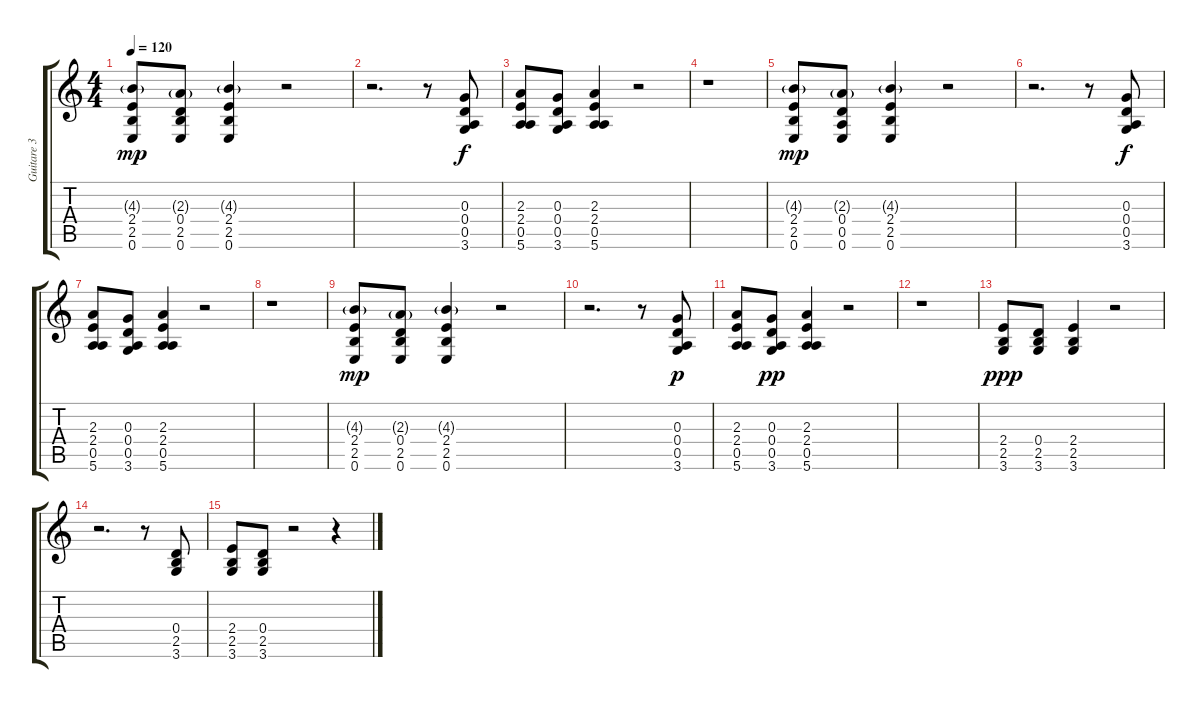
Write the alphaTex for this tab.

\track ("Guitare 3" "Guitare 3") {instrument distortionguitar}
\staff {score tabs}
\tuning (E4 B3 G3 D3 A2 E2) {hide}
\ts (4 4)
\tempo 120
\clef g2
\ks c
(4.3{g} 2.4 2.5 0.6).8{dy mp} (2.3{g} 0.4 2.5 0.6).8 (4.3{g} 2.4 2.5 0.6).4 r.2 |
r.2{d} r.8 (0.3 0.4 0.5 3.6).8{dy f} |
(2.3 2.4 0.5 5.6).8 (0.3 0.4 0.5 3.6).8 (2.3 2.4 0.5 5.6).4 r.2 |
r.1 |
(4.3{g} 2.4 2.5 0.6).8{dy mp} (2.3{g} 0.4 0.5 0.6).8 (4.3{g} 2.4 2.5 0.6).4 r.2 |
r.2{d} r.8 (0.3 0.4 0.5 3.6).8{dy f} |
(2.3 2.4 0.5 5.6).8 (0.3 0.4 0.5 3.6).8 (2.3 2.4 0.5 5.6).4 r.2 |
r.1 |
(4.3{g} 2.4 2.5 0.6).8{dy mp} (2.3{g} 0.4 2.5 0.6).8 (4.3{g} 2.4 2.5 0.6).4 r.2 |
r.2{d} r.8 (0.3 0.4 0.5 3.6).8{dy p} |
(2.3 2.4 0.5 5.6).8 (0.3 0.4 0.5 3.6).8{dy pp} (2.3 2.4 0.5 5.6).4 r.2 |
r.1 |
(2.4 2.5 3.6).8{dy ppp} (0.4 2.5 3.6).8 (2.4 2.5 3.6).4 r.2 |
r.2{d volume 0} r.8 (0.4 2.5 3.6).8 |
(2.4 2.5 3.6).8 (0.4 2.5 3.6).8 r.2 r.4
